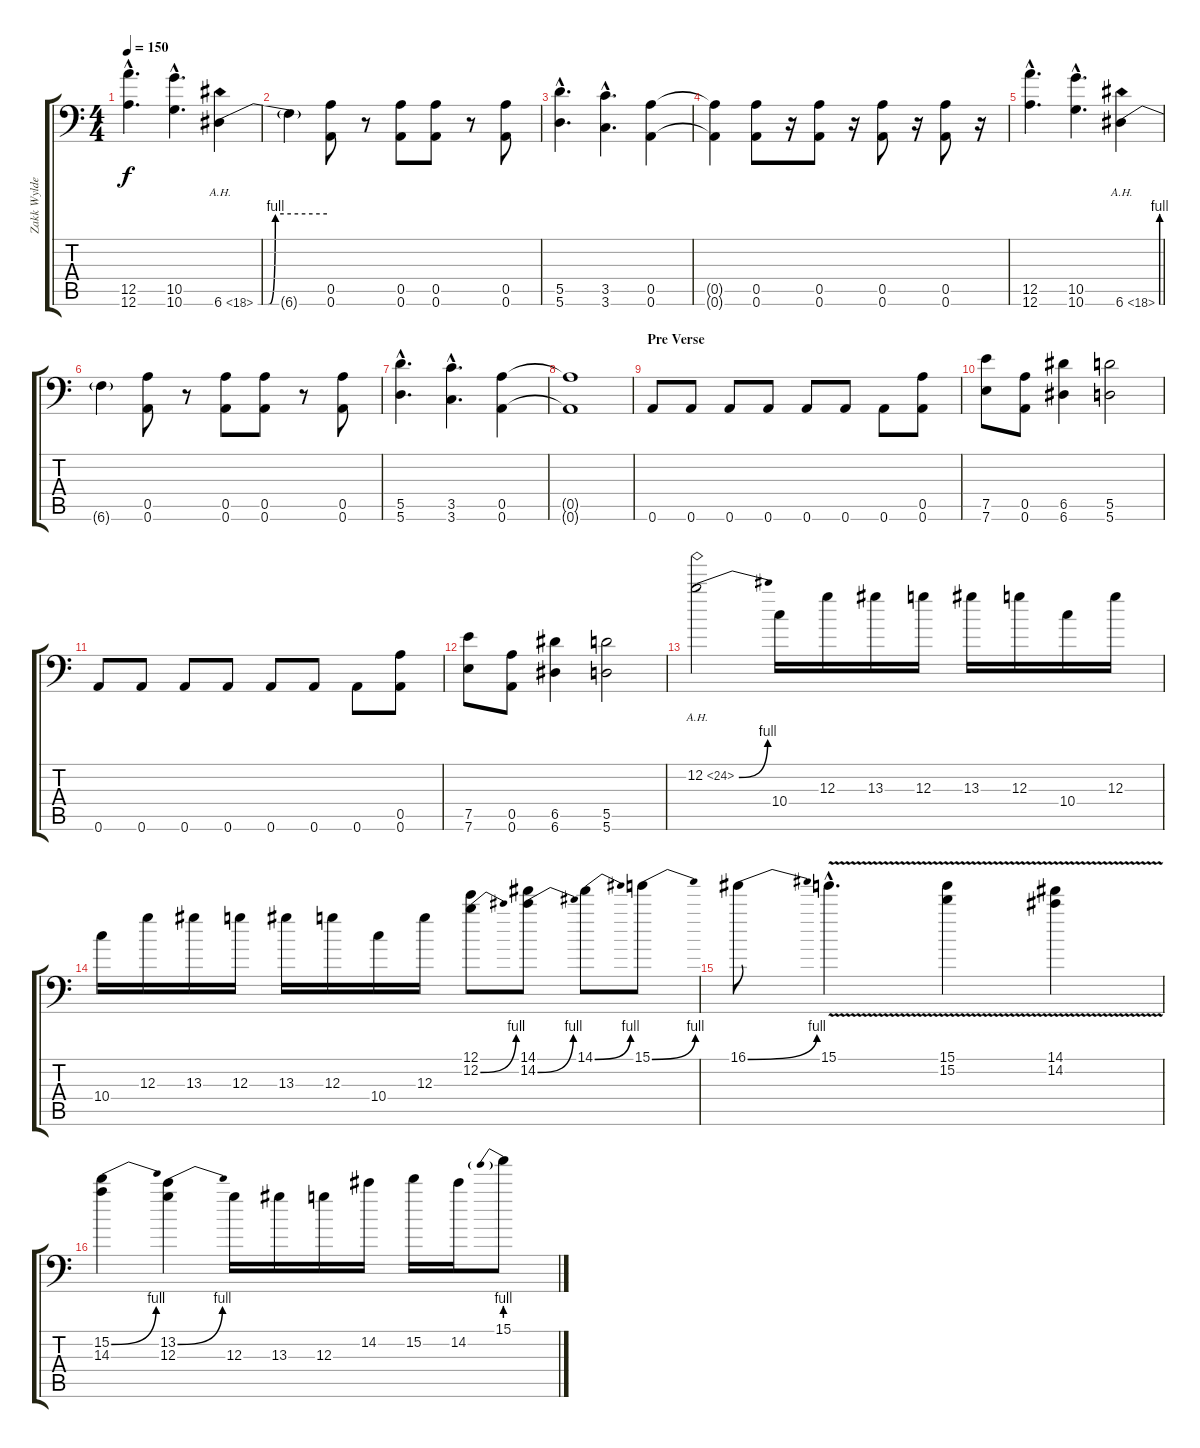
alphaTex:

\track ("Zakk Wylde" "Zakk Wylde") {instrument distortionguitar}
\staff {score tabs}
\tuning (E4 B3 G3 D3 A2 A1) {hide}
\ts (4 4)
\tempo 150
\clef f4
\ks c
(12.5{hac} 12.6{hac}).4{d dy f} (10.5{hac} 10.6{hac}).4{d} 6.6{be (custom 0 0 9 0 15 4 60 4) ah 12}.4 |
6.6{t}.4 (0.5 0.6).8 r.8 (0.5 0.6).8 (0.5 0.6).8 r.8 (0.5 0.6).8 |
(5.5{hac} 5.6{hac}).4{d} (3.5{hac} 3.6{hac}).4{d} (0.5 0.6).4 |
(0.5{t} 0.6{t}).4 (0.5 0.6).8 r.16 (0.5 0.6).8 r.16 (0.5 0.6).8 r.16 (0.5 0.6).8 r.16 |
(12.5{hac} 12.6{hac}).4{d} (10.5{hac} 10.6{hac}).4{d} 6.6{be (custom 0 0 9 0 15 4 60 4) ah 12}.4 |
6.6{t}.4 (0.5 0.6).8 r.8 (0.5 0.6).8 (0.5 0.6).8 r.8 (0.5 0.6).8 |
(5.5{hac} 5.6{hac}).4{d} (3.5{hac} 3.6{hac}).4{d} (0.5 0.6).4 |
(0.5{t} 0.6{t}).1 |
\section ("" "Pre Verse")
0.6.8{volume 16} 0.6.8 0.6.8 0.6.8 0.6.8 0.6.8 0.6.8 (0.5 0.6).8 |
(7.5 7.6).8 (0.5 0.6).8 (6.5 6.6).4 (5.5 5.6).2 |
0.6.8 0.6.8 0.6.8 0.6.8 0.6.8 0.6.8 0.6.8 (0.5 0.6).8 |
(7.5 7.6).8 (0.5 0.6).8 (6.5 6.6).4 (5.5 5.6).2 |
12.2{be (bend 0 0 60 4) ah 12}.2 10.4.16 12.3.16 13.3.16 12.3.16 13.3.16 12.3.16 10.4.16 12.3.16 |
10.4.16 12.3.16 13.3.16 12.3.16 13.3.16 12.3.16 10.4.16 12.3.16 (12.1 12.2{be (bend 0 0 60 4)}).8 (14.1 14.2{be (bend 0 0 60 4)}).8 14.1{be (bend 0 0 60 4)}.8 15.1{be (bend 0 0 60 4)}.8 |
16.1{be (bend 0 0 60 4)}.8 15.1{v hac}.4{d} (15.1{v} 15.2{v}).4 (14.1{v} 14.2{v}).4 |
(15.2{be (bend 0 0 60 4)} 14.3).4 (13.2{be (bend 0 0 60 4)} 12.3).4 12.3.16 13.3.16 12.3.16 14.2.16 15.2.16 14.2.16 15.1{be (prebend 0 4 60 4)}.8
